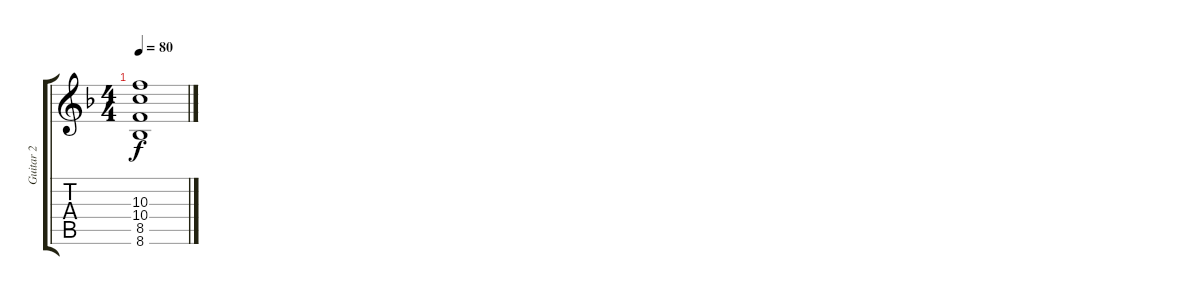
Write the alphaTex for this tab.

\track ("Guitar 2" "Guitar 2") {instrument distortionguitar}
\staff {score tabs}
\tuning (E4 B3 G3 D3 A2 D2) {hide}
\ts (4 4)
\tempo 80
\clef g2
\ks f
(10.3{t} 10.4{t} 8.5{t} 8.6{t}).1{dy f}
